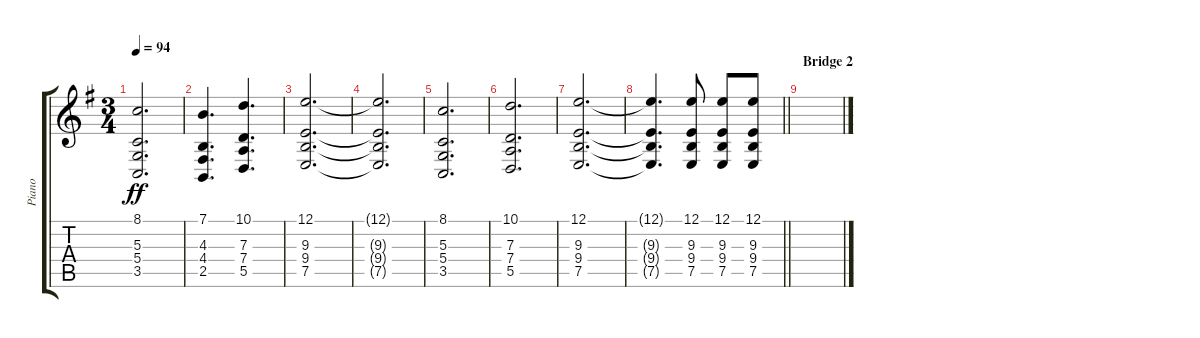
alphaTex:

\track ("Piano" "Piano") {instrument acousticgrandpiano}
\staff {score tabs}
\tuning (E4 B3 G3 D3 A2 E2) {hide}
\ts (3 4)
\tempo 94
\clef g2
\ks g
(8.1 5.3 5.4 3.5).2{d dy ff} |
(7.1 4.3 4.4 2.5).4{d} (10.1 7.3 7.4 5.5).4{d} |
(12.1 9.3 9.4 7.5).2{d} |
(12.1{t} 9.3{t} 9.4{t} 7.5{t}).2{d} |
(8.1 5.3 5.4 3.5).2{d} |
(10.1 7.3 7.4 5.5).2{d} |
(12.1 9.3 9.4 7.5).2{d} |
\barLineRight lightlight
(12.1{t} 9.3{t} 9.4{t} 7.5{t}).4{d} (12.1 9.3 9.4 7.5).8 (12.1 9.3 9.4 7.5).8 (12.1 9.3 9.4 7.5).8 |
\section ("" "Bridge 2")
